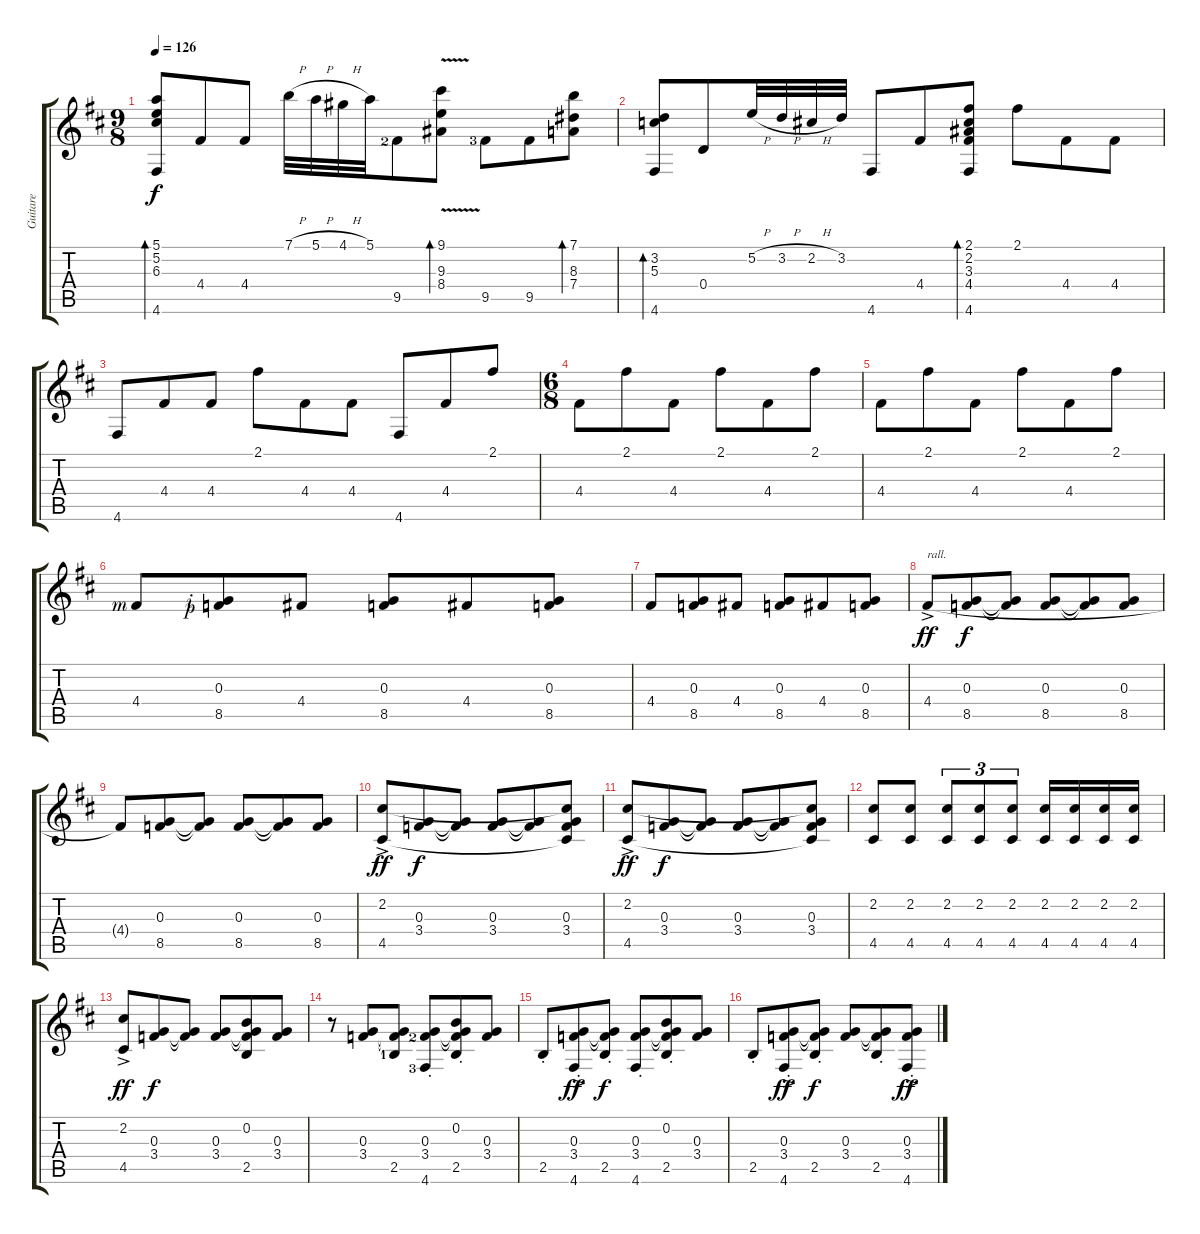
\track ("Guitare" "Guitare") {instrument acousticguitarnylon}
\staff {score tabs}
\tuning (E4 B3 G3 D3 A2 D2) {hide}
\ts (9 8)
\tempo 126
\clef g2
\ks d
(5.1 5.2 6.3 4.6).8{bd 60 dy f} 4.4.8 4.4.8 7.1{h}.32 5.1{h}.32 4.1{h}.32 5.1.32 9.5{lf 3}.8 (9.1{v} 9.3 8.4).8{bd 60} 9.5{lf 4}.8 9.5.8 (7.1 8.3 7.4).8{bd 60} |
(3.2 5.3 4.6).8{bd 60} 0.4.8 5.2{h}.32 3.2{h}.32 2.2{h}.32 3.2.32 4.6.8 4.4.8 (2.1 2.2 3.3 4.4 4.6).8{bd 60} 2.1.8 4.4.8 4.4.8 |
4.6.8 4.4.8 4.4.8 2.1.8 4.4.8 4.4.8 4.6.8 4.4.8 2.1.8 |
\ts (6 8)
4.4.8 2.1.8 4.4.8 2.1.8 4.4.8 2.1.8 |
4.4.8 2.1.8 4.4.8 2.1.8 4.4.8 2.1.8 |
4.4{rf 3}.8 (0.3{rf 2} 8.5{rf 1}).8 4.4.8 (0.3 8.5).8 4.4.8 (0.3 8.5).8 |
4.4.8 (0.3 8.5).8 4.4.8 (0.3 8.5).8 4.4.8 (0.3 8.5).8 |
4.4{ac}.8{txt "rall." dy ff} (0.3 8.5).8{dy f} (0.3{t} 8.5{t}).8 (0.3 8.5).8 (0.3{t} 8.5{t}).8 (0.3 8.5).8 |
4.4{t}.8 (0.3 8.5).8 (0.3{t} 8.5{t}).8 (0.3 8.5).8 (0.3{t} 8.5{t}).8 (0.3 8.5).8 |
(2.2 4.5{ac}).8{dy ff} (0.3 3.4).8{dy f} (0.3{t} 3.4{t}).8 (0.3 3.4).8 (0.3{t} 3.4{t}).8 (2.2{t} 0.3 3.4 4.5{t}).8 |
(2.2 4.5{ac}).8{dy ff} (0.3 3.4).8{dy f} (0.3{t} 3.4{t}).8 (0.3 3.4).8 (0.3{t} 3.4{t}).8 (2.2{t} 0.3 3.4 4.5{t}).8 |
(2.2 4.5).8 (2.2 4.5).8 (2.2 4.5).8{tu (3 2)} (2.2 4.5).8{tu (3 2)} (2.2 4.5).8{tu (3 2)} (2.2 4.5).16 (2.2 4.5).16 (2.2 4.5).16 (2.2 4.5).16 |
(2.2 4.5{ac}).8{dy ff} (0.3 3.4).8{dy f} (0.3{t} 3.4{t}).8 (0.3 3.4).8 (0.2 0.3{t} 3.4{t} 2.5).8 (0.3 3.4).8 |
r.8 (0.3 3.4).8 (0.3{t} 3.4{t} 2.5{lf 2}).8 (0.3 3.4{lf 3} 4.6{st lf 4}).8 (0.2 0.3{t} 3.4{t} 2.5{st}).8 (0.3 3.4).8 |
2.5{st}.8 (0.3 3.4 4.6{ac st}).8{dy ff} (0.3{t} 3.4{t} 2.5{st}).8{dy f} (0.3 3.4 4.6{st}).8 (0.2 0.3{t} 3.4{t} 2.5{st}).8 (0.3 3.4).8 |
2.5{st}.8 (0.3 3.4 4.6{ac st}).8{dy ff} (0.3{t} 3.4{t} 2.5{st}).8{dy f} (0.3 3.4).8 (0.3{t} 3.4{t} 2.5{st}).8 (0.3 3.4 4.6{ac st}).8{dy ff}
